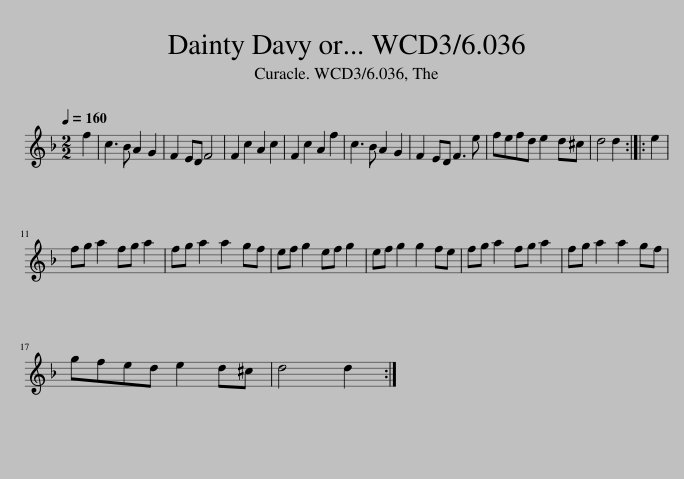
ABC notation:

X:1
L:1/8
Q:1/4=160
M:2/2
I:linebreak $
K:Dmin
V:1 treble
V:1
 f2 | c3 B A2 G2 | F2 ED F4 | F2 c2 A2 c2 | F2 c2 A2 f2 | %5
 c3 B A2 G2 | F2 ED F3 e | fefd e2 d^c | d4 d2 :: e2 |$ %10
 fg a2 fg a2 | fg a2 a2 gf | ef g2 ef g2 | ef g2 g2 fe | fg a2 fg a2 | %15
 fg a2 a2 gf |$ gfed e2 d^c | d4 d2 :| %18
